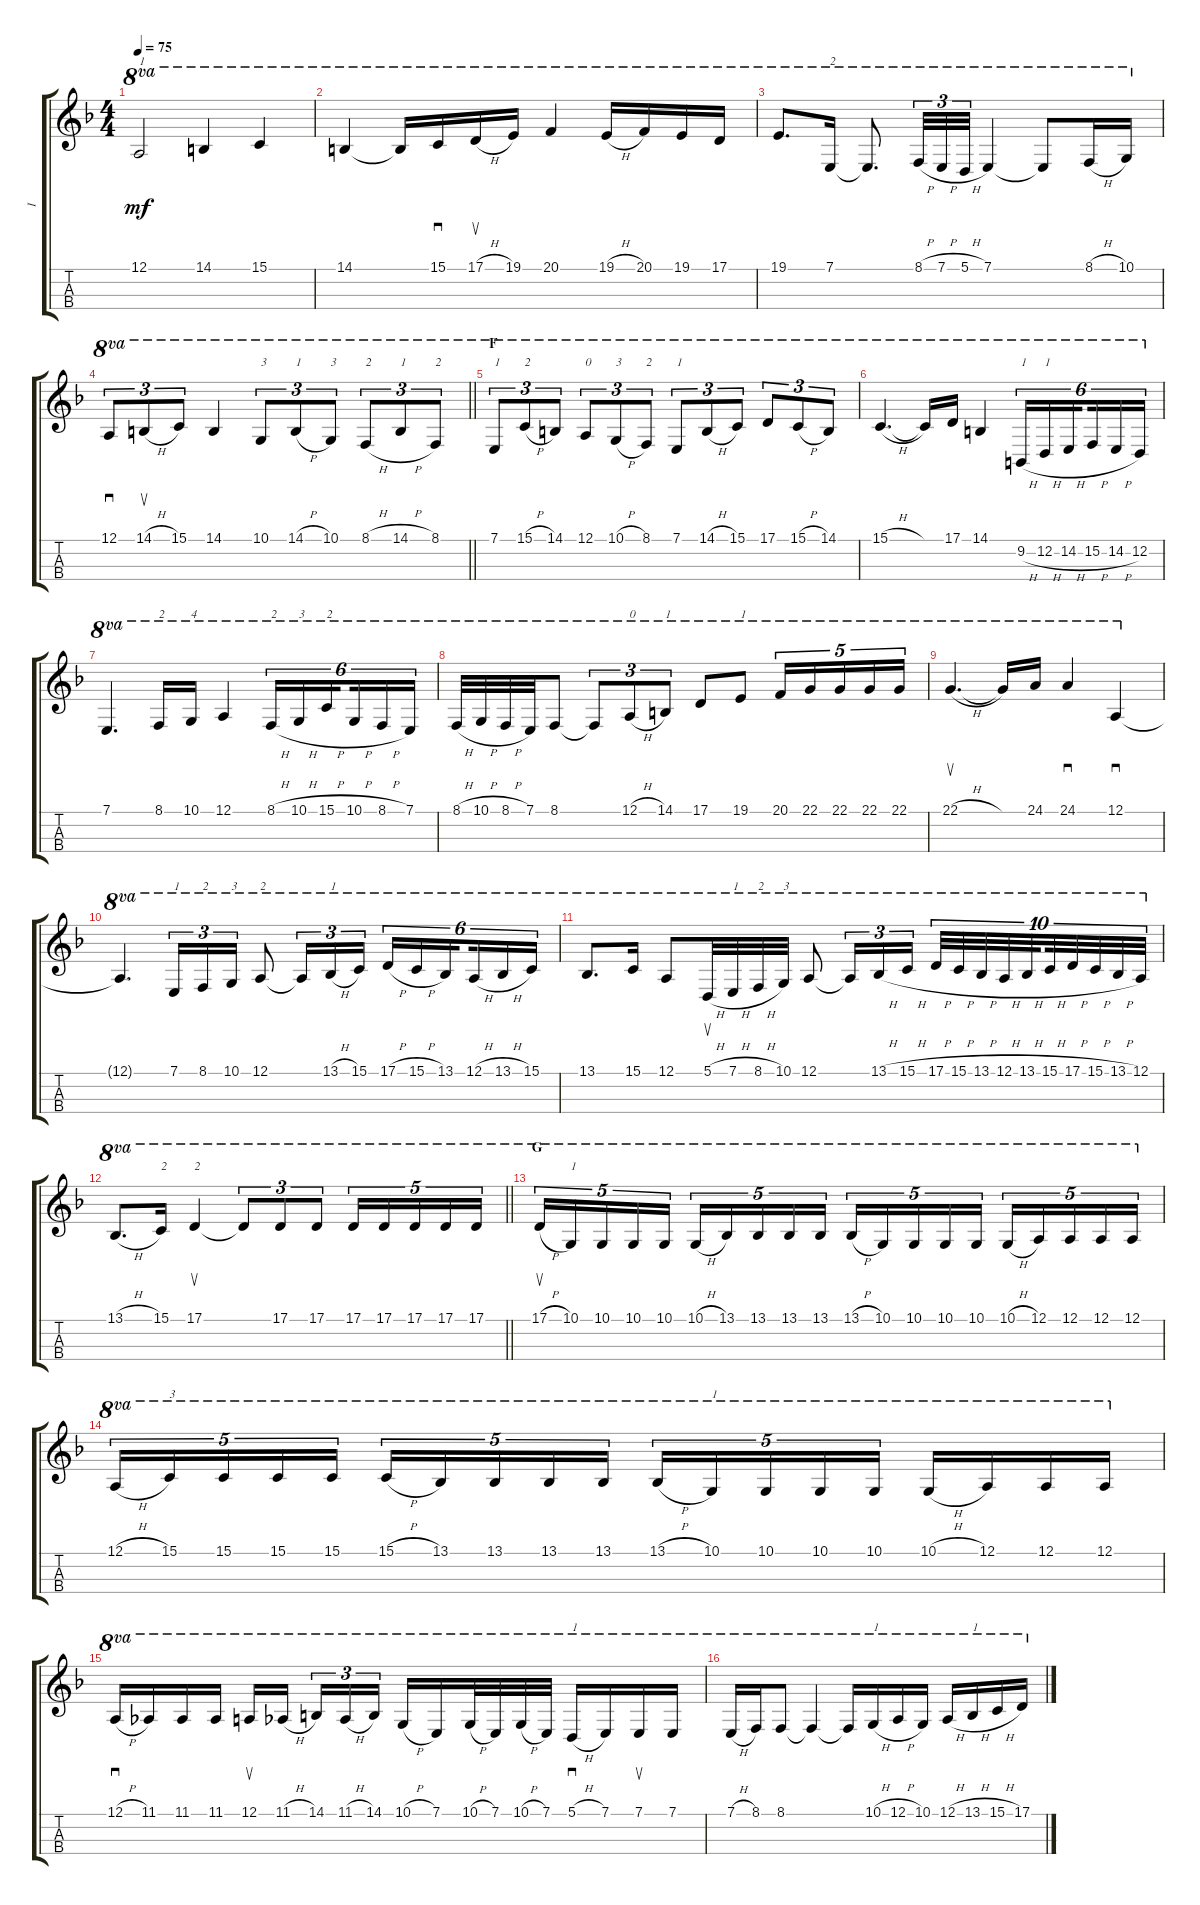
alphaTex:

\track ("I" "I") {instrument cello}
\staff {score tabs}
\tuning (A3 D3 G2 C2) {hide}
\ts (4 4)
\tempo 75
\clef g2
\ks dminor
12.1.2{ot 8va txt "1" dy mf} 14.1.4{ot 8va} 15.1.4{ot 8va} |
14.1.4{ot 8va} 14.1{t}.16{ot 8va} 15.1.16{sd ot 8va} 17.1{h}.16{su ot 8va} 19.1.16{ot 8va} 20.1.4{ot 8va} 19.1{h}.16{ot 8va} 20.1.16{ot 8va} 19.1.16{ot 8va} 17.1.16{ot 8va} |
19.1.8{d ot 8va} 7.1.16{ot 8va txt "2"} 7.1{t}.8{d ot 8va beam split} 8.1{h}.32{tu (3 2) ot 8va} 7.1{h}.32{tu (3 2) ot 8va} 5.1{h}.32{tu (3 2) ot 8va} 7.1.4{ot 8va} 7.1{t}.8{ot 8va} 8.1{h}.16{ot 8va} 10.1.16{ot 8va} |
\barLineRight lightlight
12.1.8{sd tu (3 2) ot 8va} 14.1{h}.8{su tu (3 2) ot 8va} 15.1.8{tu (3 2) ot 8va} 14.1.4{ot 8va} 10.1.8{tu (3 2) ot 8va txt "3"} 14.1{h}.8{tu (3 2) ot 8va txt "1"} 10.1.8{tu (3 2) ot 8va txt "3"} 8.1{h}.8{tu (3 2) ot 8va txt "2"} 14.1{h}.8{tu (3 2) ot 8va txt "1"} 8.1.8{tu (3 2) ot 8va txt "2"} |
\section ("" "F")
7.1.8{tu (3 2) ot 8va txt "1"} 15.1{h}.8{tu (3 2) ot 8va txt "2"} 14.1.8{tu (3 2) ot 8va} 12.1.8{tu (3 2) ot 8va txt "0"} 10.1{h}.8{tu (3 2) ot 8va txt "3"} 8.1.8{tu (3 2) ot 8va txt "2"} 7.1.8{tu (3 2) ot 8va txt "1"} 14.1{h}.8{tu (3 2) ot 8va} 15.1.8{tu (3 2) ot 8va} 17.1.8{tu (3 2) ot 8va} 15.1{h}.8{tu (3 2) ot 8va} 14.1.8{tu (3 2) ot 8va} |
15.1{h}.4{d ot 8va} 15.1{t}.16{ot 8va} 17.1.16{ot 8va} 14.1.4{ot 8va} 9.2{h}.16{tu (6 4) ot 8va txt "1"} 12.2{h}.16{tu (6 4) ot 8va txt "1"} 14.2{h}.16{tu (6 4) ot 8va beam splitsecondary} 15.2{h}.16{tu (6 4) ot 8va} 14.2{h}.16{tu (6 4) ot 8va} 12.2.16{tu (6 4) ot 8va} |
7.1.4{d ot 8va} 8.1.16{ot 8va txt "2"} 10.1.16{ot 8va txt "4"} 12.1.4{ot 8va} 8.1{h}.16{tu (6 4) ot 8va txt "2"} 10.1{h}.16{tu (6 4) ot 8va txt "3"} 15.1{h}.16{tu (6 4) ot 8va txt "2" beam splitsecondary} 10.1{h}.16{tu (6 4) ot 8va} 8.1{h}.16{tu (6 4) ot 8va} 7.1.16{tu (6 4) ot 8va} |
8.1{h}.32{ot 8va} 10.1{h}.32{ot 8va} 8.1{h}.32{ot 8va} 7.1.32{ot 8va} 8.1.8{ot 8va} 8.1{t}.8{tu (3 2) ot 8va} 12.1{h}.8{tu (3 2) ot 8va txt "0"} 14.1.8{tu (3 2) ot 8va txt "1"} 17.1.8{ot 8va} 19.1.8{ot 8va txt "1"} 20.1.16{tu (5 4) ot 8va} 22.1.16{tu (5 4) ot 8va} 22.1.16{tu (5 4) ot 8va} 22.1.16{tu (5 4) ot 8va} 22.1.16{tu (5 4) ot 8va} |
22.1{h}.4{d su ot 8va} 22.1{t}.16{ot 8va} 24.1.16{ot 8va} 24.1.4{sd ot 8va} 12.1.4{sd ot 8va} |
12.1{t}.4{d ot 8va} 7.1.16{tu (3 2) ot 8va txt "1"} 8.1.16{tu (3 2) ot 8va txt "2"} 10.1.16{tu (3 2) ot 8va txt "3"} 12.1.8{ot 8va txt "2"} 12.1{t}.16{tu (3 2) ot 8va} 13.1{h}.16{tu (3 2) ot 8va txt "1"} 15.1.16{tu (3 2) ot 8va} 17.1{h}.16{tu (6 4) ot 8va} 15.1{h}.16{tu (6 4) ot 8va} 13.1.16{tu (6 4) ot 8va beam splitsecondary} 12.1{h}.16{tu (6 4) ot 8va} 13.1{h}.16{tu (6 4) ot 8va} 15.1.16{tu (6 4) ot 8va} |
13.1.8{d ot 8va} 15.1.16{ot 8va} 12.1.8{ot 8va} 5.1{h}.32{su ot 8va} 7.1{h}.32{ot 8va txt "1"} 8.1{h}.32{ot 8va txt "2"} 10.1.32{ot 8va txt "3"} 12.1.8{ot 8va} 12.1{t}.16{tu (3 2) ot 8va} 13.1{h}.16{tu (3 2) ot 8va} 15.1{h}.16{tu (3 2) ot 8va} 17.1{h}.32{tu (10 8) ot 8va} 15.1{h}.32{tu (10 8) ot 8va} 13.1{h}.32{tu (10 8) ot 8va} 12.1{h}.32{tu (10 8) ot 8va} 13.1{h}.32{tu (10 8) ot 8va beam splitsecondary} 15.1{h}.32{tu (10 8) ot 8va} 17.1{h}.32{tu (10 8) ot 8va} 15.1{h}.32{tu (10 8) ot 8va} 13.1{h}.32{tu (10 8) ot 8va} 12.1.32{tu (10 8) ot 8va} |
\barLineRight lightlight
13.1{h}.8{d ot 8va} 15.1.16{ot 8va txt "2"} 17.1.4{su ot 8va txt "2"} 17.1{t}.8{tu (3 2) ot 8va} 17.1.8{tu (3 2) ot 8va} 17.1.8{tu (3 2) ot 8va} 17.1.16{tu (5 4) ot 8va} 17.1.16{tu (5 4) ot 8va} 17.1.16{tu (5 4) ot 8va} 17.1.16{tu (5 4) ot 8va} 17.1.16{tu (5 4) ot 8va} |
\section ("" "G")
17.1{h}.16{su tu (5 4) ot 8va} 10.1.16{tu (5 4) ot 8va txt "1"} 10.1.16{tu (5 4) ot 8va} 10.1.16{tu (5 4) ot 8va} 10.1.16{tu (5 4) ot 8va} 10.1{h}.16{tu (5 4) ot 8va} 13.1.16{tu (5 4) ot 8va} 13.1.16{tu (5 4) ot 8va} 13.1.16{tu (5 4) ot 8va} 13.1.16{tu (5 4) ot 8va} 13.1{h}.16{tu (5 4) ot 8va} 10.1.16{tu (5 4) ot 8va} 10.1.16{tu (5 4) ot 8va} 10.1.16{tu (5 4) ot 8va} 10.1.16{tu (5 4) ot 8va} 10.1{h}.16{tu (5 4) ot 8va} 12.1.16{tu (5 4) ot 8va} 12.1.16{tu (5 4) ot 8va} 12.1.16{tu (5 4) ot 8va} 12.1.16{tu (5 4) ot 8va} |
12.1{h}.16{tu (5 4) ot 8va} 15.1.16{tu (5 4) ot 8va txt "3"} 15.1.16{tu (5 4) ot 8va} 15.1.16{tu (5 4) ot 8va} 15.1.16{tu (5 4) ot 8va} 15.1{h}.16{tu (5 4) ot 8va} 13.1.16{tu (5 4) ot 8va} 13.1.16{tu (5 4) ot 8va} 13.1.16{tu (5 4) ot 8va} 13.1.16{tu (5 4) ot 8va} 13.1{h}.16{tu (5 4) ot 8va} 10.1.16{tu (5 4) ot 8va txt "1"} 10.1.16{tu (5 4) ot 8va} 10.1.16{tu (5 4) ot 8va} 10.1.16{tu (5 4) ot 8va} 10.1{h}.16{ot 8va} 12.1.16{ot 8va} 12.1.16{ot 8va} 12.1.16{ot 8va} |
12.1{h}.16{sd ot 8va} 11.1.16{ot 8va} 11.1.16{ot 8va} 11.1.16{ot 8va} 12.1.16{su ot 8va} 11.1{h}.16{ot 8va beam splitsecondary} 14.1.16{tu (3 2) ot 8va} 11.1{h}.16{tu (3 2) ot 8va} 14.1.16{tu (3 2) ot 8va} 10.1{h}.16{ot 8va} 7.1.16{ot 8va} 10.1{h}.32{ot 8va} 7.1.32{ot 8va} 10.1{h}.32{ot 8va} 7.1.32{ot 8va} 5.1{h}.16{sd ot 8va txt "1"} 7.1.16{ot 8va} 7.1.16{su ot 8va} 7.1.16{ot 8va} |
7.1{h}.16{ot 8va} 8.1.16{ot 8va} 8.1.8{ot 8va} 8.1{t}.4{ot 8va} 8.1{t}.16{ot 8va} 10.1{h}.16{ot 8va txt "1"} 12.1{h}.16{ot 8va} 10.1.16{ot 8va} 12.1{h}.16{ot 8va} 13.1{h}.16{ot 8va txt "1"} 15.1{h}.16{ot 8va} 17.1.16{ot 8va}
